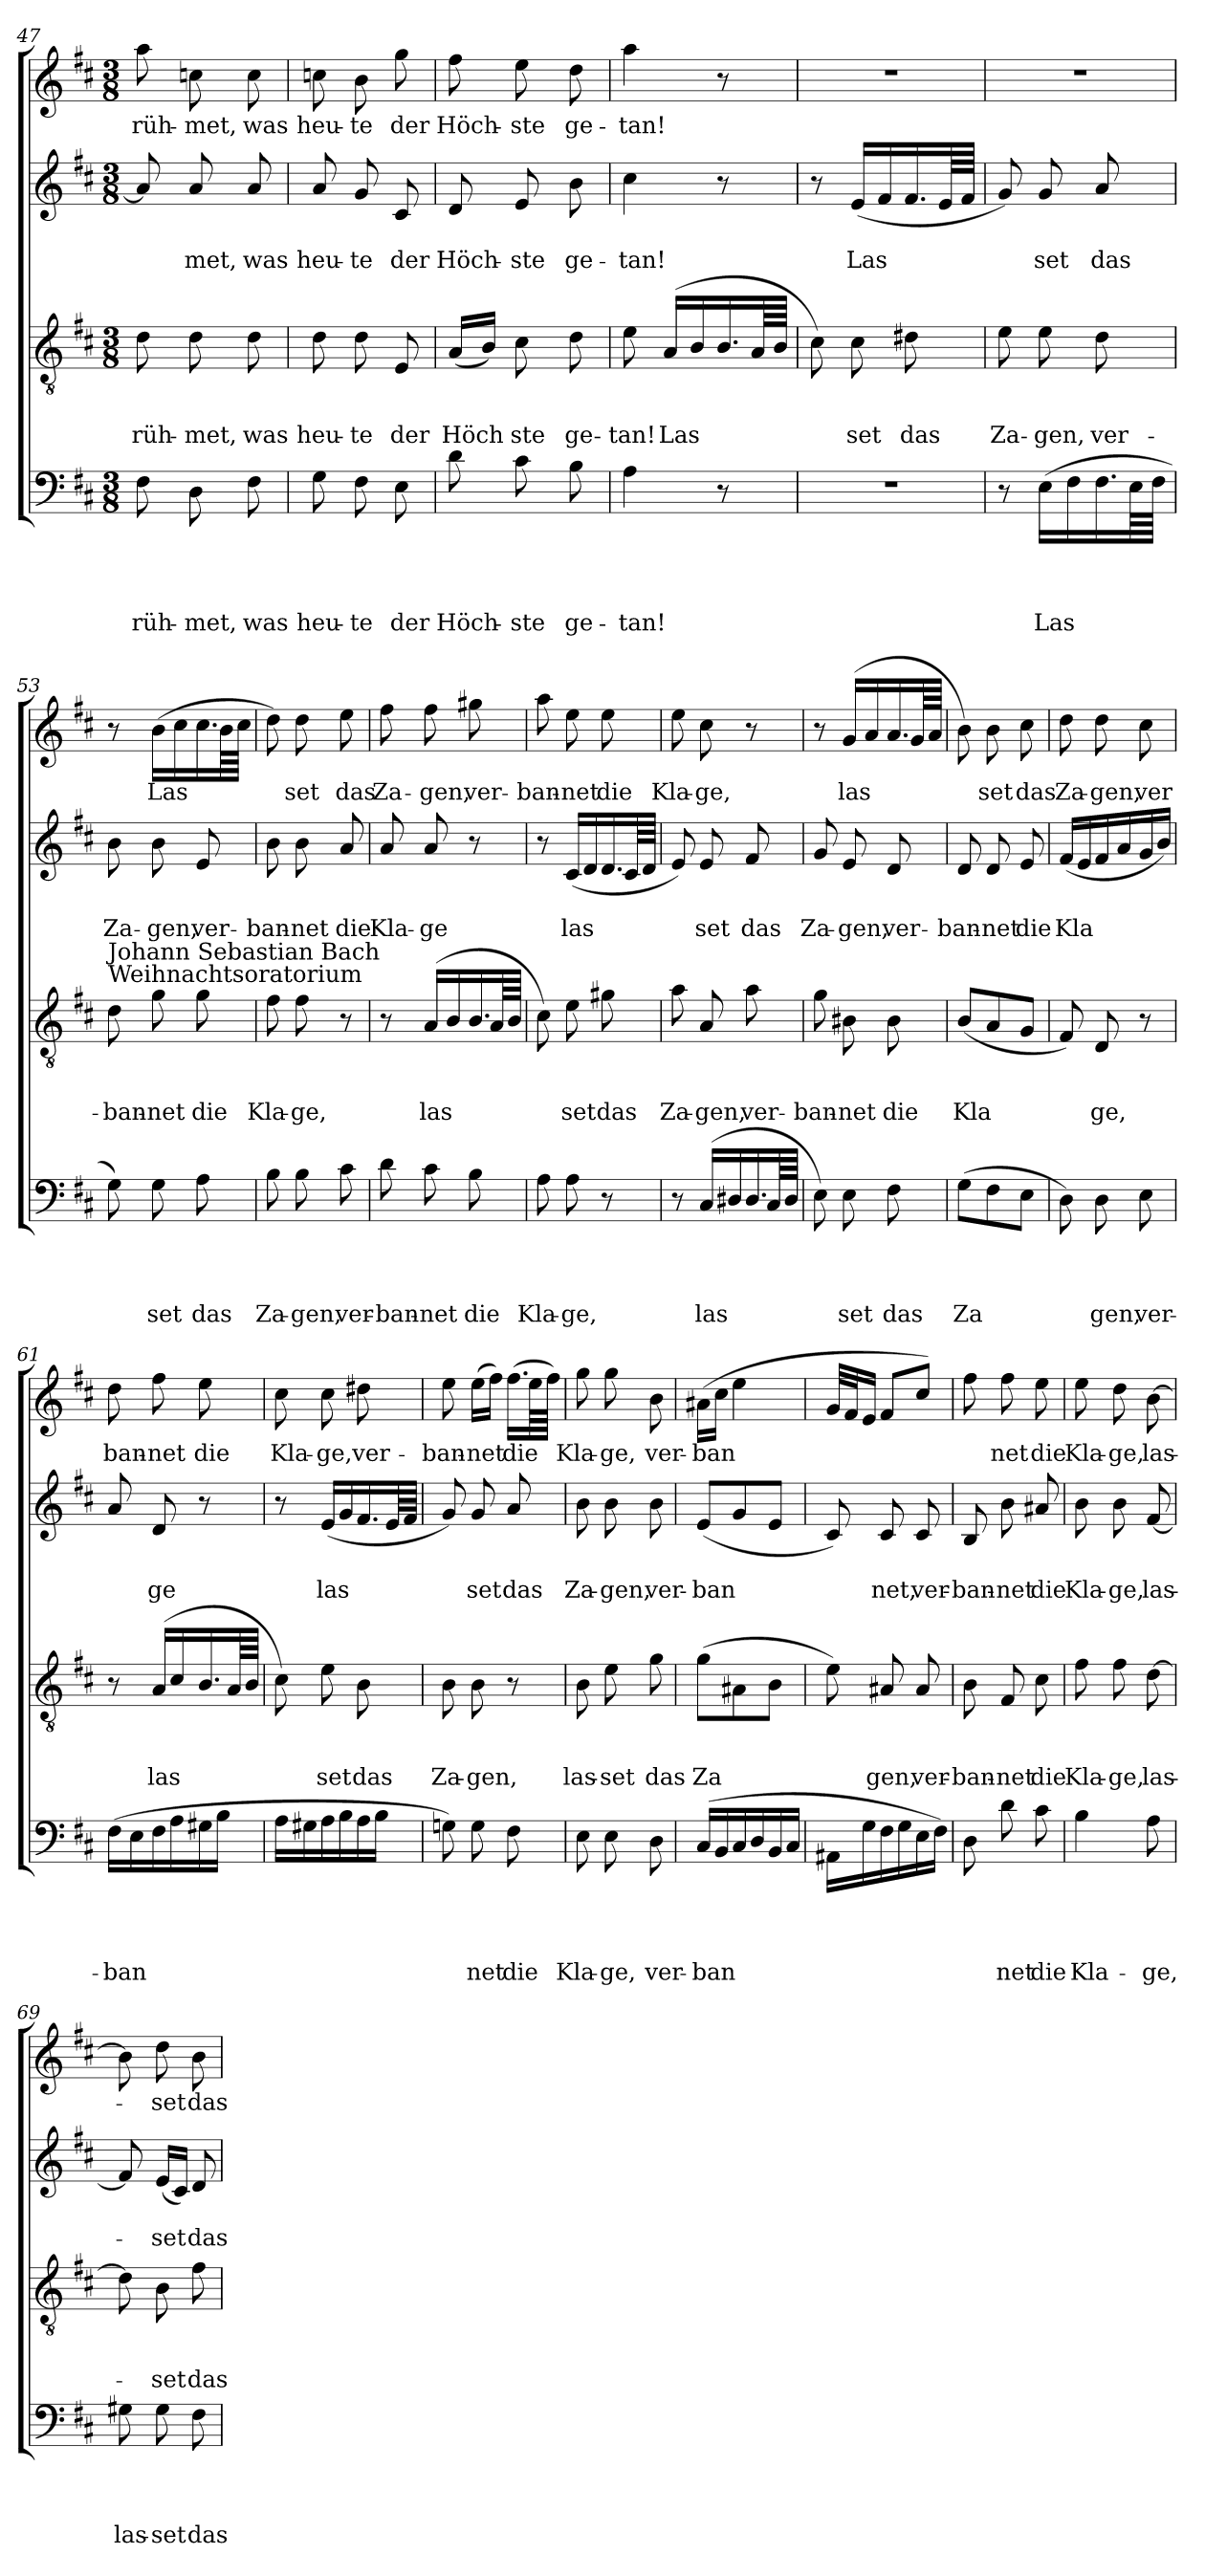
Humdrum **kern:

**kern	**text	**text	**text	**text	**kern	**text	**text	**text	**kern	**text	**text	**kern	**text
*part4	*part4	*part4	*part4	*part4	*part3	*part3	*part3	*part3	*part2	*part2	*part2	*part1	*part1
*staff4	*staff4	*staff4	*staff4	*staff4	*staff3	*staff3	*staff3	*staff3	*staff2	*staff2	*staff2	*staff1	*staff1
*clefF4	*	*	*	*	*clefGv2	*	*	*	*clefG2	*	*	*clefG2	*
*k[f#c#]	*	*	*	*	*k[f#c#]	*	*	*	*k[f#c#]	*	*	*k[f#c#]	*
*D:	*	*	*	*	*D:	*	*	*	*D:	*	*	*D:	*
*M3/8	*	*	*	*	*M3/8	*	*	*	*M3/8	*	*	*M3/8	*
=47	=47	=47	=47	=47	=47	=47	=47	=47	=47	=47	=47	=47	=47
!	!	!	!	!LO:LY:b	!	!	!	!LO:LY:b	!	!	!	!	!LO:LY:b
8F#\	.	.	.	rüh-	8d\	.	.	rüh-	8a/]	.	.	8aa\	rüh-
!	!	!	!	!LO:LY:b	!	!	!	!LO:LY:b	!	!	!LO:LY:b	!	!LO:LY:b
8D\	.	.	.	-met,	8d\	.	.	-met,	8a/	.	-met,	8ccn\	-met,
!	!	!	!	!LO:LY:b	!	!	!	!LO:LY:b	!	!	!LO:LY:b	!	!LO:LY:b
8F#\	.	.	.	was	8d\	.	.	was	8a/	.	was	8cc\	was
=48	=48	=48	=48	=48	=48	=48	=48	=48	=48	=48	=48	=48	=48
!	!	!	!	!LO:LY:b	!	!	!	!LO:LY:b	!	!	!LO:LY:b	!	!LO:LY:b
8G\	.	.	.	heu-	8d\	.	.	heu-	8a/	.	heu-	8ccn\	heu-
!	!	!	!	!LO:LY:b	!	!	!	!LO:LY:b	!	!	!LO:LY:b	!	!LO:LY:b
8F#\	.	.	.	-te	8d\	.	.	-te	8g/	.	-te	8b\	-te
!	!	!	!	!LO:LY:b	!	!	!	!LO:LY:b	!	!	!LO:LY:b	!	!LO:LY:b
8E\	.	.	.	der	8E/	.	.	der	8c#/	.	der	8gg\	der
!!LO:PB:g=z
=49	=49	=49	=49	=49	=49	=49	=49	=49	=49	=49	=49	=49	=49
!	!	!	!	!LO:LY:b	!	!	!	!LO:LY:b	!	!	!LO:LY:b	!	!LO:LY:b
8d\	.	.	.	Höch-	(<16A/LL	.	.	Höch	8d/	.	Höch-	8ff#\	Höch-
.	.	.	.	.	16B/JJ)	.	.	.	.	.	.	.	.
!	!	!	!	!LO:LY:b	!	!	!	!LO:LY:b	!	!	!LO:LY:b	!	!LO:LY:b
8c#\	.	.	.	-ste	8c#\	.	.	­ste	8e/	.	-ste	8ee\	-ste
!	!	!	!	!LO:LY:b	!	!	!	!LO:LY:b	!	!	!LO:LY:b	!	!LO:LY:b
8B\	.	.	.	ge-	8d\	.	.	ge-	8b\	.	ge-	8dd\	ge-
=50	=50	=50	=50	=50	=50	=50	=50	=50	=50	=50	=50	=50	=50
!	!	!	!	!LO:LY:b	!	!	!	!LO:LY:b	!	!	!LO:LY:b	!	!LO:LY:b
4A\	.	.	.	-tan!	8e\	.	.	-tan!	4cc#\	.	-tan!	4aa\	-tan!
!	!	!	!	!	!	!	!	!LO:LY:b	!	!	!	!	!
.	.	.	.	.	(<16A/LL	.	.	Las	.	.	.	.	.
.	.	.	.	.	16B/	.	.	.	.	.	.	.	.
8r	.	.	.	.	16.B/	.	.	.	8r	.	.	8r	.
.	.	.	.	.	64A/LL	.	.	.	.	.	.	.	.
.	.	.	.	.	64B/JJJJ	.	.	.	.	.	.	.	.
=51	=51	=51	=51	=51	=51	=51	=51	=51	=51	=51	=51	=51	=51
4.r	.	.	.	.	8c#\)	.	.	.	8r	.	.	4.r	.
!	!	!	!	!	!	!	!	!LO:LY:b	!	!	!LO:LY:b	!	!
.	.	.	.	.	8c#\	.	.	set	(<16e/LL	.	Las	.	.
.	.	.	.	.	.	.	.	.	16f#/	.	.	.	.
!	!	!	!	!	!	!	!	!LO:LY:b	!	!	!	!	!
.	.	.	.	.	8d#X\	.	.	das	16.f#/	.	.	.	.
.	.	.	.	.	.	.	.	.	64e/LL	.	.	.	.
.	.	.	.	.	.	.	.	.	64f#/JJJJ	.	.	.	.
=52	=52	=52	=52	=52	=52	=52	=52	=52	=52	=52	=52	=52	=52
!	!	!	!	!	!	!	!	!LO:LY:b	!	!	!	!	!
8r	.	.	.	.	8e\	.	.	Za-	8g/)	.	.	4.r	.
!	!	!	!	!LO:LY:b	!	!	!	!LO:LY:b	!	!	!LO:LY:b	!	!
(>16E\LL	.	.	.	Las	8e\	.	.	-gen,	8g/	.	set	.	.
16F#\	.	.	.	.	.	.	.	.	.	.	.	.	.
!	!	!	!	!	!	!	!	!LO:LY:b	!	!	!LO:LY:b	!	!
16.F#\	.	.	.	.	8d\	.	.	ver-	8a/	.	das	.	.
64E\LL	.	.	.	.	.	.	.	.	.	.	.	.	.
64F#\JJJJ	.	.	.	.	.	.	.	.	.	.	.	.	.
=53	=53	=53	=53	=53	=53	=53	=53	=53	=53	=53	=53	=53	=53
!	!	!	!	!	!LO:TX:a:t=Johann Sebastian Bach\nWeihnachtsoratorium	!	!	!	!	!	!	!	!
!	!	!	!	!	!	!	!	!LO:LY:b	!	!	!LO:LY:b	!	!
8G\)	.	.	.	.	8d\	.	.	-ban-	8b\	.	Za-	8r	.
!	!	!	!	!LO:LY:b	!	!	!	!LO:LY:b	!	!	!LO:LY:b	!	!LO:LY:b
8G\	.	.	.	set	8g\	.	.	-net	8b\	.	-gen,	(>16b\LL	Las
.	.	.	.	.	.	.	.	.	.	.	.	16cc#\	.
!	!	!	!	!LO:LY:b	!	!	!	!LO:LY:b	!	!	!LO:LY:b	!	!
8A\	.	.	.	das	8g\	.	.	die	8e/	.	ver-	16.cc#\	.
.	.	.	.	.	.	.	.	.	.	.	.	64b\LL	.
.	.	.	.	.	.	.	.	.	.	.	.	64cc#\JJJJ	.
=54	=54	=54	=54	=54	=54	=54	=54	=54	=54	=54	=54	=54	=54
!	!	!	!	!LO:LY:b	!	!	!	!LO:LY:b	!	!	!LO:LY:b	!	!
8B\	.	.	.	Za-	8f#\	.	.	Kla-	8b\	.	-ban-	8dd\)	.
!	!	!	!	!LO:LY:b	!	!	!	!LO:LY:b	!	!	!LO:LY:b	!	!LO:LY:b
8B\	.	.	.	-gen,	8f#\	.	.	-ge,	8b\	.	-net	8dd\	set
!	!	!	!	!LO:LY:b	!	!	!	!	!	!	!LO:LY:b	!	!LO:LY:b
8c#\	.	.	.	ver-	8r	.	.	.	8a/	.	die	8ee\	das
!!LO:LB:g=z
=55	=55	=55	=55	=55	=55	=55	=55	=55	=55	=55	=55	=55	=55
!	!	!	!	!LO:LY:b	!	!	!	!	!	!	!LO:LY:b	!	!LO:LY:b
8d\	.	.	.	-ban-	8r	.	.	.	8a/	.	Kla-	8ff#\	Za-
!	!	!	!	!LO:LY:b	!	!	!	!LO:LY:b	!	!	!LO:LY:b	!	!LO:LY:b
8c#\	.	.	.	-net	(<16A/LL	.	.	las	8a/	.	-ge	8ff#\	-gen,
.	.	.	.	.	16B/	.	.	.	.	.	.	.	.
!	!	!	!	!LO:LY:b	!	!	!	!	!	!	!	!	!LO:LY:b
8B\	.	.	.	die	16.B/	.	.	.	8r	.	.	8gg#X\	ver-
.	.	.	.	.	64A/LL	.	.	.	.	.	.	.	.
.	.	.	.	.	64B/JJJJ	.	.	.	.	.	.	.	.
=56	=56	=56	=56	=56	=56	=56	=56	=56	=56	=56	=56	=56	=56
!	!	!	!	!LO:LY:b	!	!	!	!	!	!	!	!	!LO:LY:b
8A\	.	.	.	Kla-	8c#\)	.	.	.	8r	.	.	8aa\	-ban-
!	!	!	!	!LO:LY:b	!	!	!	!LO:LY:b	!	!	!LO:LY:b	!	!LO:LY:b
8A\	.	.	.	-ge,	8e\	.	.	set	(<16c#/LL	.	las	8ee\	-net
.	.	.	.	.	.	.	.	.	16d/	.	.	.	.
!	!	!	!	!	!	!	!	!LO:LY:b	!	!	!	!	!LO:LY:b
8r	.	.	.	.	8g#X\	.	.	das	16.d/	.	.	8ee\	die
.	.	.	.	.	.	.	.	.	64c#/LL	.	.	.	.
.	.	.	.	.	.	.	.	.	64d/JJJJ	.	.	.	.
=57	=57	=57	=57	=57	=57	=57	=57	=57	=57	=57	=57	=57	=57
!	!	!	!	!	!	!	!	!LO:LY:b	!	!	!	!	!LO:LY:b
8r	.	.	.	.	8a\	.	.	Za-	8e/)	.	.	8ee\	Kla-
!	!	!	!	!LO:LY:b	!	!	!	!LO:LY:b	!	!	!LO:LY:b	!	!LO:LY:b
(<16C#/LL	.	.	.	las	8A/	.	.	-gen,	8e/	.	set	8cc#\	-ge,
16D#X/	.	.	.	.	.	.	.	.	.	.	.	.	.
!	!	!	!	!	!	!	!	!LO:LY:b	!	!	!LO:LY:b	!	!
16.D#/	.	.	.	.	8a\	.	.	ver-	8f#/	.	das	8r	.
64C#/LL	.	.	.	.	.	.	.	.	.	.	.	.	.
64D#/JJJJ	.	.	.	.	.	.	.	.	.	.	.	.	.
=58	=58	=58	=58	=58	=58	=58	=58	=58	=58	=58	=58	=58	=58
!	!	!	!	!	!	!	!	!LO:LY:b	!	!	!LO:LY:b	!	!
8E\)	.	.	.	.	8g\	.	.	-ban-	8g/	.	Za-	8r	.
!	!	!	!	!LO:LY:b	!	!	!	!LO:LY:b	!	!	!LO:LY:b	!	!LO:LY:b
8E\	.	.	.	set	8B#X\	.	.	-net	8e/	.	-gen,	(<16g/LL	las
.	.	.	.	.	.	.	.	.	.	.	.	16a/	.
!	!	!	!	!LO:LY:b	!	!	!	!LO:LY:b	!	!	!LO:LY:b	!	!
8F#\	.	.	.	das	8B#\	.	.	die	8d/	.	ver-	16.a/	.
.	.	.	.	.	.	.	.	.	.	.	.	64g/LL	.
.	.	.	.	.	.	.	.	.	.	.	.	64a/JJJJ	.
=59	=59	=59	=59	=59	=59	=59	=59	=59	=59	=59	=59	=59	=59
!	!	!	!	!LO:LY:b	!	!	!	!LO:LY:b	!	!	!LO:LY:b	!	!
(>8G\L	.	.	.	Za	(<8B/L	.	.	Kla	8d/	.	-ban-	8b\)	.
!	!	!	!	!	!	!	!	!	!	!	!LO:LY:b	!	!LO:LY:b
8F#\	.	.	.	.	8A/	.	.	.	8d/	.	-net	8b\	set
!	!	!	!	!	!	!	!	!	!	!	!LO:LY:b	!	!LO:LY:b
8E\J	.	.	.	.	8G/J	.	.	.	8e/	.	die	8cc#\	das
=60	=60	=60	=60	=60	=60	=60	=60	=60	=60	=60	=60	=60	=60
!	!	!	!	!	!	!	!	!	!	!	!LO:LY:b	!	!LO:LY:b
8D\)	.	.	.	.	8F#/)	.	.	.	(<16f#/LL	.	Kla	8dd\	Za-
.	.	.	.	.	.	.	.	.	16e/	.	.	.	.
!	!	!	!	!LO:LY:b	!	!	!	!LO:LY:b	!	!	!	!	!LO:LY:b
8D\	.	.	.	gen,	8D/	.	.	ge,	16f#/	.	.	8dd\	-gen,
.	.	.	.	.	.	.	.	.	16a/	.	.	.	.
!	!	!	!	!LO:LY:b	!	!	!	!	!	!	!	!	!LO:LY:b
8E\	.	.	.	ver-	8r	.	.	.	16g/	.	.	8cc#\	ver
.	.	.	.	.	.	.	.	.	16b/JJ)	.	.	.	.
!!LO:LB:g=z
=61	=61	=61	=61	=61	=61	=61	=61	=61	=61	=61	=61	=61	=61
!	!	!	!	!LO:LY:b	!	!	!	!	!	!	!	!	!LO:LY:b
(>16F#\LL	.	.	.	-ban	8r	.	.	.	8a/	.	.	8dd\	ban-
16E\	.	.	.	.	.	.	.	.	.	.	.	.	.
!	!	!	!	!	!	!	!	!LO:LY:b	!	!	!LO:LY:b	!	!LO:LY:b
16F#\	.	.	.	.	(>16A/LL	.	.	las	8d/	.	ge	8ff#\	-net
16A\	.	.	.	.	16c#/	.	.	.	.	.	.	.	.
!	!	!	!	!	!	!	!	!	!	!	!	!	!LO:LY:b
16G#X\	.	.	.	.	16.B/	.	.	.	8r	.	.	8ee\	die
16B\JJ	.	.	.	.	.	.	.	.	.	.	.	.	.
.	.	.	.	.	64A/LL	.	.	.	.	.	.	.	.
.	.	.	.	.	64B/JJJJ	.	.	.	.	.	.	.	.
=62	=62	=62	=62	=62	=62	=62	=62	=62	=62	=62	=62	=62	=62
!	!	!	!	!	!	!	!	!	!	!	!	!	!LO:LY:b
16A\LL	.	.	.	.	8c#\)	.	.	.	8r	.	.	8cc#\	Kla-
16G#X\	.	.	.	.	.	.	.	.	.	.	.	.	.
!	!	!	!	!	!	!	!	!LO:LY:b	!	!	!LO:LY:b	!	!LO:LY:b
16A\	.	.	.	.	8e\	.	.	set	(<16e/LL	.	las	8cc#\	-ge,
16B\	.	.	.	.	.	.	.	.	16g/	.	.	.	.
!	!	!	!	!	!	!	!	!LO:LY:b	!	!	!	!	!LO:LY:b
16A\	.	.	.	.	8B\	.	.	das	16.f#/	.	.	8dd#X\	ver-
16B\JJ	.	.	.	.	.	.	.	.	.	.	.	.	.
.	.	.	.	.	.	.	.	.	64e/LL	.	.	.	.
.	.	.	.	.	.	.	.	.	64f#/JJJJ	.	.	.	.
=63	=63	=63	=63	=63	=63	=63	=63	=63	=63	=63	=63	=63	=63
!	!	!	!	!	!	!	!	!LO:LY:b	!	!	!	!	!LO:LY:b
8Gn\)	.	.	.	.	8B\	.	.	Za-	8g/)	.	.	8ee\	-ban-
!	!	!	!	!LO:LY:b	!	!	!	!LO:LY:b	!	!	!LO:LY:b	!	!LO:LY:b
8G\	.	.	.	net	8B\	.	.	-gen,	8g/	.	set	(>16ee\LL	-net
.	.	.	.	.	.	.	.	.	.	.	.	16ff#\JJ)	.
!	!	!	!	!LO:LY:b	!	!	!	!	!	!	!LO:LY:b	!	!LO:LY:b
8F#\	.	.	.	die	8r	.	.	.	8a/	.	das	(>16.ff#\LL	die
.	.	.	.	.	.	.	.	.	.	.	.	64ee\LL	.
.	.	.	.	.	.	.	.	.	.	.	.	64ff#\JJJJ)	.
=64	=64	=64	=64	=64	=64	=64	=64	=64	=64	=64	=64	=64	=64
!	!	!	!	!LO:LY:b	!	!	!	!LO:LY:b	!	!	!LO:LY:b	!	!LO:LY:b
8E\	.	.	.	Kla-	8B\	.	.	las-	8b\	.	Za-	8gg\	Kla-
!	!	!	!	!LO:LY:b	!	!	!	!LO:LY:b	!	!	!LO:LY:b	!	!LO:LY:b
8E\	.	.	.	-ge,	8e\	.	.	-set	8b\	.	-gen,	8gg\	-ge,
!	!	!	!	!LO:LY:b	!	!	!	!LO:LY:b	!	!	!LO:LY:b	!	!LO:LY:b
8D\	.	.	.	ver-	8g\	.	.	das	8b\	.	ver-	8b\	ver-
=65	=65	=65	=65	=65	=65	=65	=65	=65	=65	=65	=65	=65	=65
!	!	!	!	!LO:LY:b	!	!	!	!LO:LY:b	!	!	!LO:LY:b	!	!LO:LY:b
(>16C#/LL	.	.	.	-ban	(>8g\L	.	.	Za	(<8e/L	.	-ban	(>16a#X\LL	-ban
16BB/	.	.	.	.	.	.	.	.	.	.	.	16cc#\JJ	.
16C#/	.	.	.	.	8A#X\	.	.	.	8g/	.	.	4ee\	.
16D/	.	.	.	.	.	.	.	.	.	.	.	.	.
16BB/	.	.	.	.	8B\J	.	.	.	8e/J	.	.	.	.
16C#/JJ	.	.	.	.	.	.	.	.	.	.	.	.	.
=66	=66	=66	=66	=66	=66	=66	=66	=66	=66	=66	=66	=66	=66
16AA#X\LL	.	.	.	.	8e\)	.	.	.	8c#/)	.	.	32g/LLL	.
.	.	.	.	.	.	.	.	.	.	.	.	32f#/J	.
16G\	.	.	.	.	.	.	.	.	.	.	.	16e/JJ	.
!	!	!	!	!	!	!	!	!LO:LY:b	!	!	!LO:LY:b	!	!
16F#\	.	.	.	.	8A#X/	.	.	gen,	8c#/	.	net,	8f#/L	.
16G\	.	.	.	.	.	.	.	.	.	.	.	.	.
!	!	!	!	!	!	!	!	!LO:LY:b	!	!	!LO:LY:b	!	!
16E\	.	.	.	.	8A#/	.	.	ver-	8c#/	.	ver-	8cc#/J)	.
16F#\JJ)	.	.	.	.	.	.	.	.	.	.	.	.	.
!!LO:PB:g=z
=67	=67	=67	=67	=67	=67	=67	=67	=67	=67	=67	=67	=67	=67
!	!	!	!	!	!	!	!	!LO:LY:b	!	!	!LO:LY:b	!	!
8D\	.	.	.	.	8B\	.	.	-ban-	8B/	.	-ban-	8ff#\	.
!	!	!	!	!LO:LY:b	!	!	!	!LO:LY:b	!	!	!LO:LY:b	!	!LO:LY:b
8d\	.	.	.	net	8F#/	.	.	-net	8b\	.	-net	8ff#\	net
!	!	!	!	!LO:LY:b	!	!	!	!LO:LY:b	!	!	!LO:LY:b	!	!LO:LY:b
8c#\	.	.	.	die	8c#\	.	.	die	8a#X/	.	die	8ee\	die
=68	=68	=68	=68	=68	=68	=68	=68	=68	=68	=68	=68	=68	=68
!	!	!	!	!LO:LY:b	!	!	!	!LO:LY:b	!	!	!LO:LY:b	!	!LO:LY:b
4B\	.	.	.	Kla-	8f#\	.	.	Kla-	8b\	.	Kla-	8ee\	Kla-
!	!	!	!	!	!	!	!	!LO:LY:b	!	!	!LO:LY:b	!	!LO:LY:b
.	.	.	.	.	8f#\	.	.	-ge,	8b\	.	-ge,	8dd\	-ge,
!	!	!	!	!LO:LY:b	!	!	!	!LO:LY:b	!	!	!LO:LY:b	!	!LO:LY:b
8A\	.	.	.	-ge,	[8d\	.	.	las-	[8f#/	.	las-	[8b\	las-
=69	=69	=69	=69	=69	=69	=69	=69	=69	=69	=69	=69	=69	=69
!	!	!	!	!LO:LY:b	!	!	!	!	!	!	!	!	!
8G#X\	.	.	.	las-	8d\]	.	.	.	8f#/]	.	.	8b\]	.
!	!	!	!	!LO:LY:b	!	!	!	!LO:LY:b	!	!	!LO:LY:b	!	!LO:LY:b
8G#\	.	.	.	-set	8B\	.	.	-set	(<16e/LL	.	-set	8dd\	-set
.	.	.	.	.	.	.	.	.	16c#/JJ)	.	.	.	.
!	!	!	!	!LO:LY:b	!	!	!	!LO:LY:b	!	!	!LO:LY:b	!	!LO:LY:b
8F#\	.	.	.	das	8f#\	.	.	das	8d/	.	das	8b\	das
=	=	=	=	=	=	=	=	=	=	=	=	=	=
*-	*-	*-	*-	*-	*-	*-	*-	*-	*-	*-	*-	*-	*-
